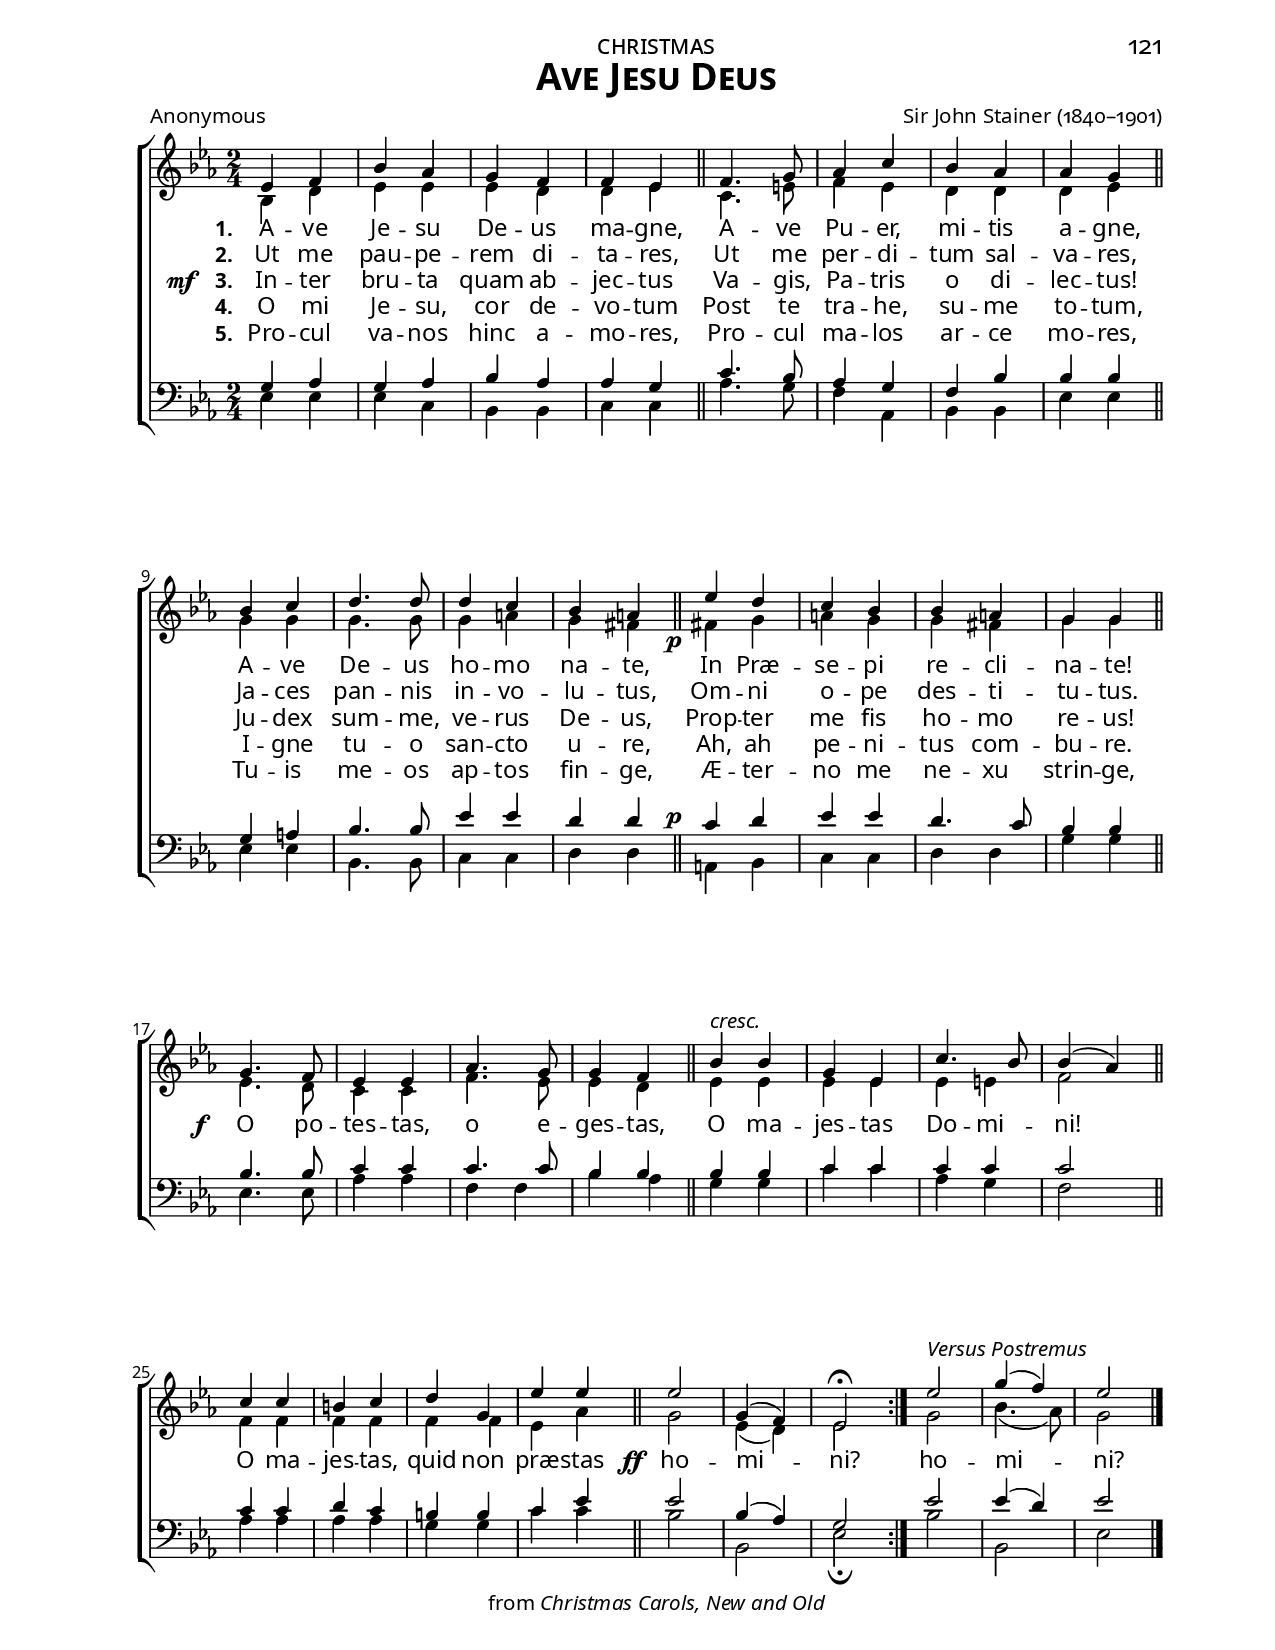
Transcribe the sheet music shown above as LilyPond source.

\version "2.14.2"
\include "util.ly"
\header {
  title = \markup{\override #'(font-name . "Garamond Premier Pro Semibold"){ \abs-fontsize #18 \smallCapsOldStyle"Ave Jesu Deus"}}
  poet = \markup\oldStyleNum"Anonymous"
  composer = \markup\oldStyleNum"Sir John Stainer (1840–1901)"
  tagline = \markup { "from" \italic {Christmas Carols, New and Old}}
}
\paper {
  %print-all-headers = ##t
  paper-height = 11\in
  paper-width = 8.5\in
  indent = 0\in
  %system-system-spacing = #'((basic-distance . 10) (padding . 0))
  %system-system-spacing =
  %  #'((basic-distance . 0)
  %     (minimum-distance . 0)
  %     (padding . -0.35)
  %     (stretchability . 100))
  ragged-last-bottom = ##f
  ragged-bottom = ##f
  two-sided = ##t
  inner-margin = 1\in
  outer-margin = 0.75\in
  top-margin = 0.26\in
  bottom-margin = 0.25\in
  first-page-number = #121
  print-first-page-number = ##t
  headerLine = \markup{\override #'(font-name . "Garamond Premier Pro") \smallCapsOldStyle"christmas"}
  oddHeaderMarkup = \markup\fill-line{
     \override #'(font-name . "Garamond Premier Pro")\abs-fontsize #12.5
     \combine 
        \fill-line{"" \on-the-fly #print-page-number-check-first
        \oldStylePageNum""
        }
        \fill-line{\headerLine}
  }
  evenHeaderMarkup = \markup {
     \override #'(font-name . "Garamond Premier Pro")\abs-fontsize #12.5
     \combine
        \on-the-fly #print-page-number-check-first
        \oldStylePageNum""
        \fill-line{\headerLine}
  }
}
#(set-global-staff-size 18) \paper{ #(define fonts (make-pango-font-tree "Garamond Premier Pro" "Garamond Premier Pro" "Garamond Premier Pro" (/ 18 20))) }
global = {
  \key ees \major
  \time 2/4
  \override DynamicLineSpanner #'staff-padding = #0.0
  \override DynamicLineSpanner #'Y-extent = #'(1 . 1)
  \override DynamicText #'X-offset = #'-4
}

sopMusic = \relative c' {
  ees4 f |
  bes aes |
  g f |
  f ees \bar "||"
  f4. g8 |
  aes4 c |
  
  bes aes |
  aes g \bar "||"
  bes c |
  d4. d8 |
  d4 c |
  bes a \bar "||"
  ees'_\p d |
  
  c bes |
  bes a |
  g g \bar "||" \break
  g4. f8 |
  ees4 ees |
  aes4. g8 |
  g4 f \bar "||"
  
  bes4^\markup\italic"cresc." bes |
  g ees |
  c'4. bes8 |
  bes4( aes) \bar "||" \break
  c4 c |
  b c |
  d g, |
  
  ees' ees \bar "||"
  ees2 |
  g,4( f) |
  ees2\fermata \bar ":|"
  ees'^\markup\italic{ "Versus Postremus"} |
  g4( f) |
  ees2 \bar "|."
}
sopWords = \lyricmode {
  
}

altoMusic = \relative c' {
  bes4 d |
  ees ees |
  ees d |
  d ees \bar "||"
  c4. e8 |
  f4 ees |
  
  d d |
  d ees \bar "||"
  g g |
  g4. g8 |
  g4 a |
  g fis \bar "||"
  fis! g |
  
  a g |
  g fis |
  g g \bar "||"
  ees4. d8 |
  c4 c |
  f4. ees8 |
  ees4 d |
  
  ees ees |
  ees ees |
  ees e |
  f2 \bar "||"
  f4 f |
  f f |
  f f |
  
  ees aes \bar "||"
  g2 |
  ees4( d) |
  ees2 |
  g2 |
  bes4.( aes8) |
  g2 \bar "|."
}
altoWords = {
  \dropLyricsV
  \lyricmode {
    \set stanza = #"1. "
    A -- ve Je -- su De -- us ma -- gne,
    A -- ve Pu -- er, mi -- tis a -- gne,
    A -- ve De -- us ho -- mo na -- te,
    In Præ -- se -- pi re -- cli -- na -- te!
  }
  
  \set stanza = \markup\dynamic"f   "
  \lyricmode {
    \set associatedVoice = "tenors"
    O po -- tes -- tas, o e -- ges -- tas,
    O ma -- jes -- tas Do -- mi -- ni!
    O ma -- jes -- tas, quid non præ -- stas
  }
  \set stanza = \markup\dynamic"  ff "
  \lyricmode{
    ho -- mi -- ni?
    ho -- mi -- ni?
  }
}
altoWordsII = \lyricmode {
  \dropLyricsV
%\markup\italic
  \set stanza = #"2. "
  Ut me pau -- pe -- rem di -- ta -- res,
  Ut me per -- di -- tum sal -- va -- res,
  Ja -- ces pan -- nis in -- vo -- lu -- tus,
  Om -- ni o -- pe des -- ti -- tu -- tus.
}
altoWordsIII = {
  \dropLyricsV
  \set stanza = \markup{\dynamic "mf  " "3. "}
  \lyricmode {
    In -- ter bru -- ta quam ab -- jec -- tus
    Va -- gis, Pa -- tris o di -- lec -- tus!
    Ju -- dex sum -- me, ve -- rus De -- us,
    Prop -- ter me fis ho -- mo re -- us!
  }
}
altoWordsIV = \lyricmode {
  \dropLyricsV
  \set stanza = #"4. "
  O mi Je -- su, cor de -- vo -- tum
  Post te tra -- he, su -- me to -- tum,
  I -- gne tu -- o san -- cto u -- re,
  Ah, ah pe -- ni -- tus com -- bu -- re.
}
altoWordsV = \lyricmode {
  \dropLyricsV
  \set stanza = #"5. "
  Pro -- cul va -- nos hinc a -- mo -- res,
  Pro -- cul ma -- los ar -- ce mo -- res,
  Tu -- is me -- os ap -- tos fin -- ge,
  Æ -- ter -- no me ne -- xu strin -- ge,
}
altoWordsVI = \lyricmode {
  \set stanza = #"6. "
  \set ignoreMelismata = ##t
}
tenorMusic = \relative c' {
  g4 aes |
  g aes |
  bes aes |
  aes g \bar "||"
  c4. bes8 |
  aes4 g |
  
  f bes |
  bes bes \bar "||"
  g a |
  bes4. bes8 |
  ees4 ees |
  d d \bar "||"
  c^\p d |
  
  ees4 ees |
  d4. c8 |
  bes4 bes \bar "||"
  bes4. bes8 |
  c4 c |
  c4. c8 |
  bes4 bes \bar "||"
  
  bes bes |
  c c |
  c c |
  c2 \bar "||"
  c4 c |
  d c |
  b b |
  
  c ees \bar "||"
  ees2 |
  bes4( aes) |
  g2 |
  
  ees' |
  ees4( d) |
  ees2 \bar "|."
  
}
tenorWords = \lyricmode {

}

bassMusic = \relative c {
  ees4 ees |
  ees c |
  bes bes |
  c c \bar "||"
  aes'4. g8 |
  f4 aes, |
  
  bes4 bes |
  ees ees \bar "||"
  ees ees |
  bes4. bes8 |
  c4 c |
  d d \bar "||"
  a bes |
  
  c c |
  d d |
  g g \bar "||"
  ees4. ees8 |
  aes4 aes |
  f f |
  bes aes \bar "||"
  
  g g |
  c c |
  aes g |
  f2 \bar "||"
  aes4 aes |
  aes aes |
  g g |
  
  c c \bar "||"
  bes2 |
  bes, |
  ees\fermata |
  bes' |
  bes, |
  ees \bar "|."
}
bassWords = \lyricmode {

}

pianoRH = \relative c' {
  
}
pianoLH = \relative c' {
  
}

\score {
  <<
   \new ChoirStaff <<
%    \new Lyrics = sopranos \with { \override VerticalAxisGroup #'nonstaff-relatedstaff-spacing = #'((basic-distance . 1)) }
    \new Staff = women <<
      \new Voice = "sopranos" { \voiceOne << \global \sopMusic >> }
      \new Voice = "altos" { \voiceTwo << \global \altoMusic >> }
    >>
   \new Staff = men <<
      \clef bass
      \new Voice = "tenors" { \voiceOne << \global \tenorMusic >> }
      \new Voice = "basses" { \voiceTwo << \global \bassMusic >> }
    >>
    \new Lyrics \with { alignAboveContext = #"women" \override VerticalAxisGroup #'nonstaff-relatedstaff-spacing = #'((basic-distance . 1))} \lyricsto "sopranos" \sopWords
     \new Lyrics = "altosVI"  \with { alignBelowContext = #"women" \override VerticalAxisGroup #'nonstaff-relatedstaff-spacing = #'((basic-distance . 1))} \lyricsto "altos" \altoWordsVI
    \new Lyrics = "altosV"  \with { alignBelowContext = #"women" \override VerticalAxisGroup #'nonstaff-relatedstaff-spacing = #'((basic-distance . 1))} \lyricsto "altos" \altoWordsV
    \new Lyrics = "altosIV"  \with { alignBelowContext = #"women" \override VerticalAxisGroup #'nonstaff-relatedstaff-spacing = #'((basic-distance . 1))} \lyricsto "altos" \altoWordsIV
    \new Lyrics = "altosIII"  \with { alignBelowContext = #"women" \override VerticalAxisGroup #'nonstaff-relatedstaff-spacing = #'((basic-distance . 1))} \lyricsto "altos" \altoWordsIII
    \new Lyrics = "altosII"  \with { alignBelowContext = #"women" \override VerticalAxisGroup #'nonstaff-relatedstaff-spacing = #'((basic-distance . 1))} \lyricsto "altos" \altoWordsII
    \new Lyrics = "altos"  \with { alignBelowContext = #"women" \override VerticalAxisGroup #'nonstaff-relatedstaff-spacing = #'((basic-distance . 1))} \lyricsto "altos" \altoWords
    \new Lyrics \with { alignAboveContext = #"men" \override VerticalAxisGroup #'nonstaff-relatedstaff-spacing = #'((basic-distance . 1)) } \lyricsto "tenors" \tenorWords
    \new Lyrics \with { alignBelowContext = #"men" \override VerticalAxisGroup #'nonstaff-relatedstaff-spacing = #'((basic-distance . 1)) } \lyricsto "basses" \bassWords
  >>
%    \new PianoStaff << \new Staff { \new Voice { \pianoRH } } \new Staff { \clef "bass" \pianoLH } >>
  >>
  \layout {
  \context {
    \Lyrics
    \override LyricText #'font-size = #1.3
  }
    \context {
      \Score
      %\override SpacingSpanner #'base-shortest-duration = #(ly:make-moment 1 8)
      %\override SpacingSpanner #'common-shortest-duration = #(ly:make-moment 1 4)
    }
    \context {
      % Remove all empty staves
      % \Staff \RemoveEmptyStaves \override VerticalAxisGroup #'remove-first = ##t
    }
    \context {
      \Lyrics
      \override LyricText #'X-offset = #center-on-word
    }
  }
}

